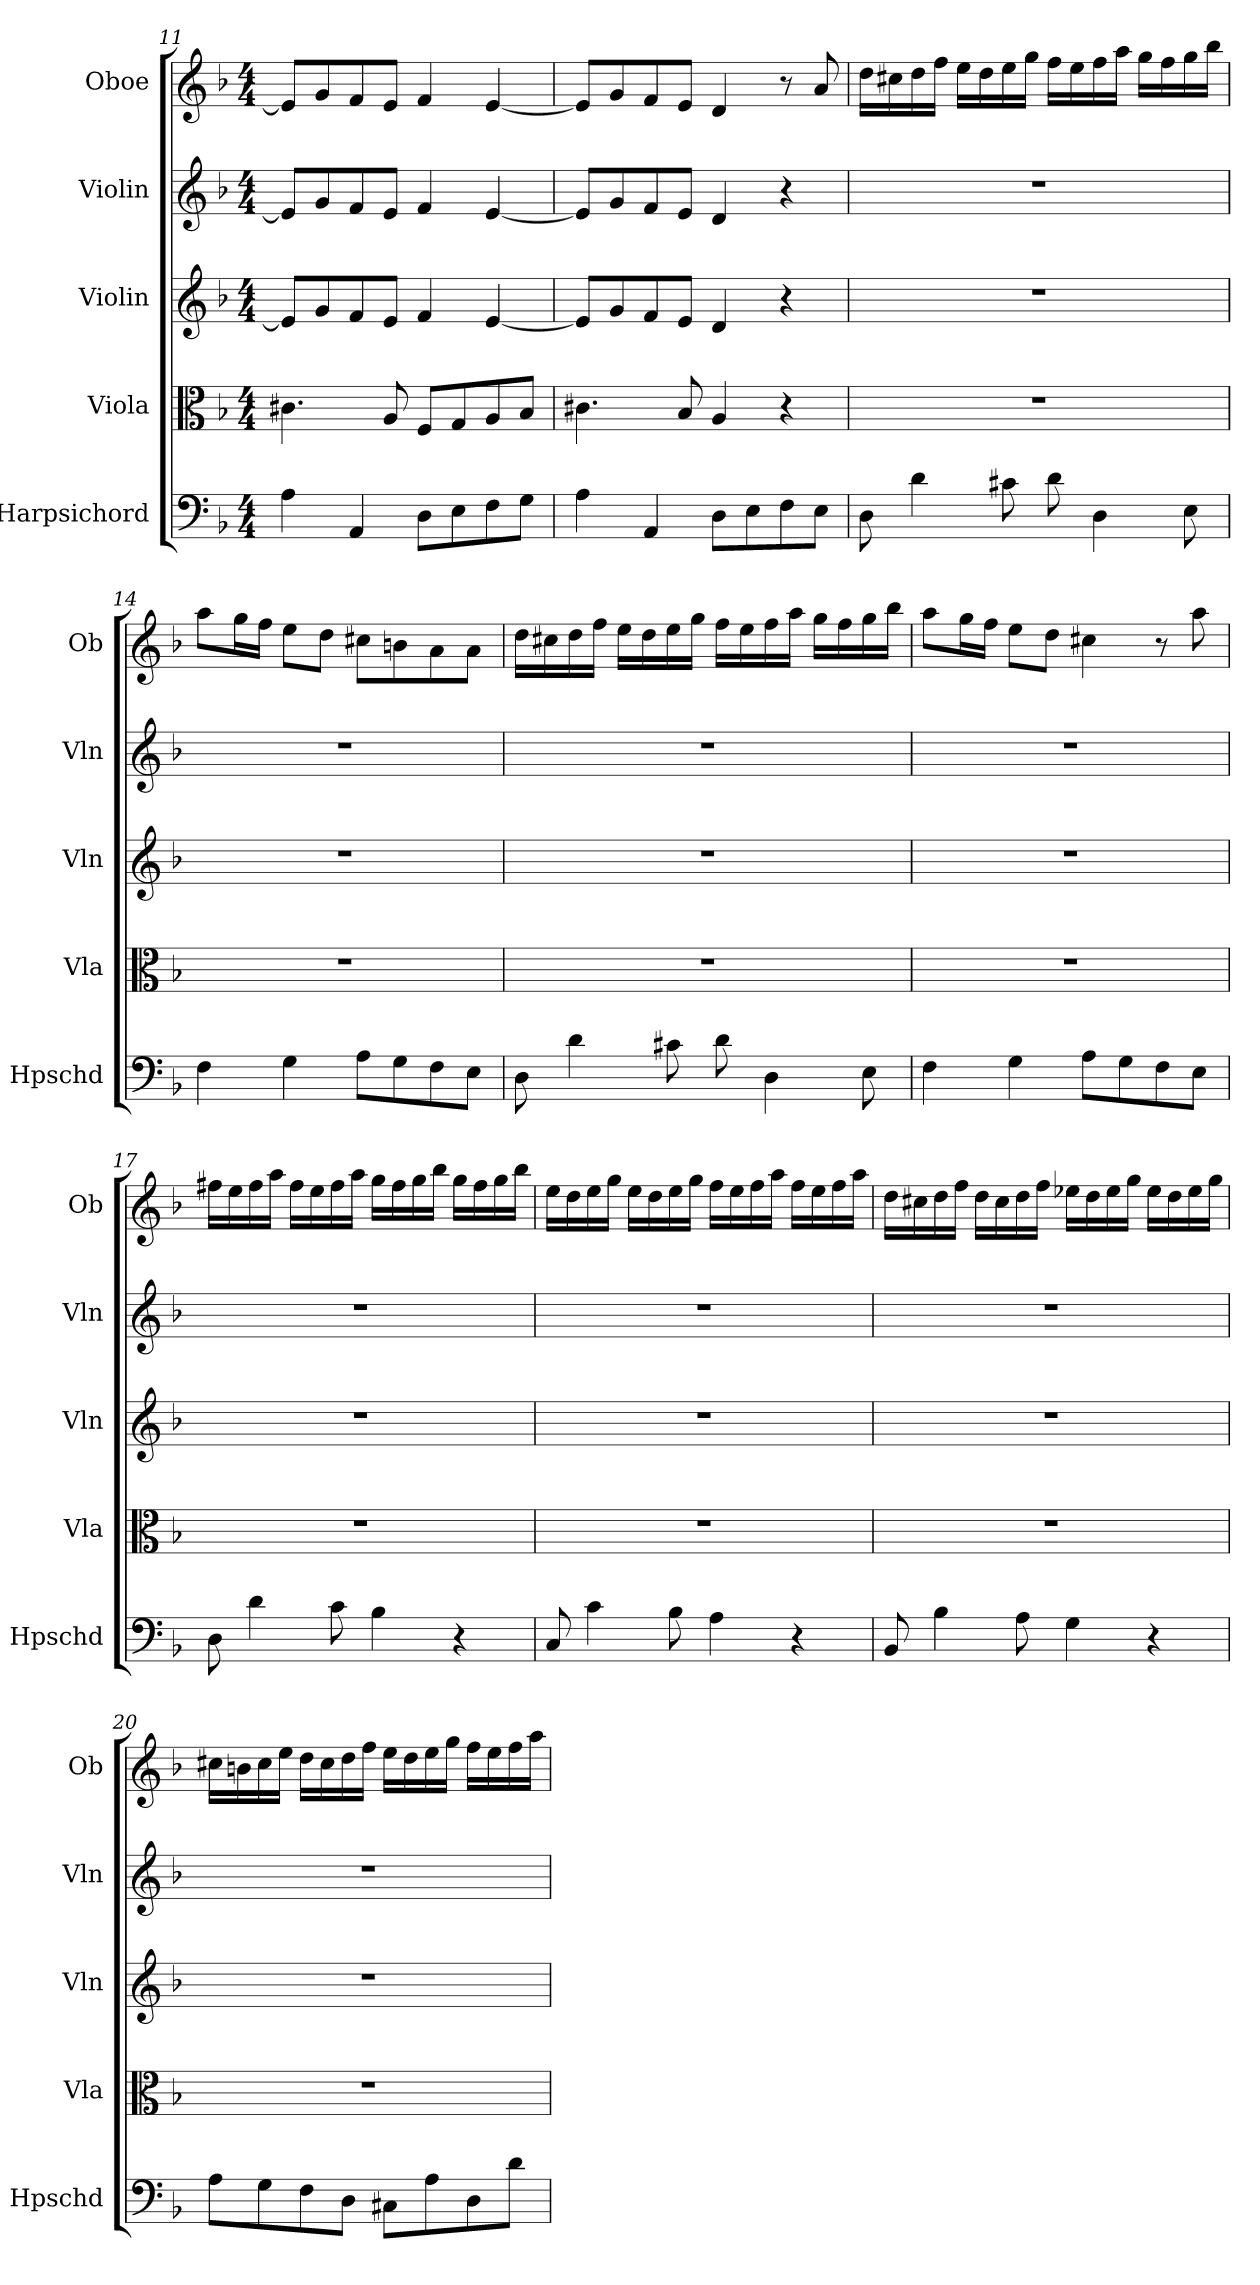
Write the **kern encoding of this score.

**kern	**kern	**kern	**kern	**kern
*part5	*part4	*part3	*part2	*part1
*staff5	*staff4	*staff3	*staff2	*staff1
*I"Harpsichord	*I"Viola	*I"Violin	*I"Violin	*I"Oboe
*I'Hpschd	*I'Vla	*I'Vln	*I'Vln	*I'Ob
*clefF4	*clefC3	*clefG2	*clefG2	*clefG2
*k[b-]	*k[b-]	*k[b-]	*k[b-]	*k[b-]
*d:	*d:	*d:	*d:	*d:
*M4/4	*M4/4	*M4/4	*M4/4	*M4/4
=11	=11	=11	=11	=11
4A\	4.c#X\	8e/L]	8e/L]	8e/L]
.	.	8g/	8g/	8g/
4AA/	.	8f/	8f/	8f/
.	8A/	8e/J	8e/J	8e/J
8D\L	8F/L	4f/	4f/	4f/
8E\	8G/	.	.	.
8F\	8A/	[4e/	[4e/	[4e/
8G\J	8B-/J	.	.	.
=12	=12	=12	=12	=12
4A\	4.c#X\	8e/L]	8e/L]	8e/L]
.	.	8g/	8g/	8g/
4AA/	.	8f/	8f/	8f/
.	8B-/	8e/J	8e/J	8e/J
8D\L	4A/	4d/	4d/	4d/
8E\	.	.	.	.
8F\	4r	4r	4r	8r
8E\J	.	.	.	8a/
=13	=13	=13	=13	=13
8D\	1r	1r	1r	16dd\LL
.	.	.	.	16cc#X\
4d\	.	.	.	16dd\
.	.	.	.	16ff\JJ
.	.	.	.	16ee\LL
.	.	.	.	16dd\
8c#X\	.	.	.	16ee\
.	.	.	.	16gg\JJ
8d\	.	.	.	16ff\LL
.	.	.	.	16ee\
4D\	.	.	.	16ff\
.	.	.	.	16aa\JJ
.	.	.	.	16gg\LL
.	.	.	.	16ff\
8E\	.	.	.	16gg\
.	.	.	.	16bb-\JJ
=14	=14	=14	=14	=14
4F\	1r	1r	1r	8aa\L
.	.	.	.	16gg\L
.	.	.	.	16ff\JJ
4G\	.	.	.	8ee\L
.	.	.	.	8dd\J
8A\L	.	.	.	8cc#X\L
8G\	.	.	.	8bn\
8F\	.	.	.	8a\
8E\J	.	.	.	8a\J
=15	=15	=15	=15	=15
8D\	1r	1r	1r	16dd\LL
.	.	.	.	16cc#X\
4d\	.	.	.	16dd\
.	.	.	.	16ff\JJ
.	.	.	.	16ee\LL
.	.	.	.	16dd\
8c#X\	.	.	.	16ee\
.	.	.	.	16gg\JJ
8d\	.	.	.	16ff\LL
.	.	.	.	16ee\
4D\	.	.	.	16ff\
.	.	.	.	16aa\JJ
.	.	.	.	16gg\LL
.	.	.	.	16ff\
8E\	.	.	.	16gg\
.	.	.	.	16bb-\JJ
=16	=16	=16	=16	=16
4F\	1r	1r	1r	8aa\L
.	.	.	.	16gg\L
.	.	.	.	16ff\JJ
4G\	.	.	.	8ee\L
.	.	.	.	8dd\J
8A\L	.	.	.	4cc#X\
8G\	.	.	.	.
8F\	.	.	.	8r
8E\J	.	.	.	8aa\
=17	=17	=17	=17	=17
8D\	1r	1r	1r	16ff#X\LL
.	.	.	.	16ee\
4d\	.	.	.	16ff#\
.	.	.	.	16aa\JJ
.	.	.	.	16ff#\LL
.	.	.	.	16ee\
8c\	.	.	.	16ff#\
.	.	.	.	16aa\JJ
4B-\	.	.	.	16gg\LL
.	.	.	.	16ff#\
.	.	.	.	16gg\
.	.	.	.	16bb-\JJ
4r	.	.	.	16gg\LL
.	.	.	.	16ff#\
.	.	.	.	16gg\
.	.	.	.	16bb-\JJ
=18	=18	=18	=18	=18
8C/	1r	1r	1r	16ee\LL
.	.	.	.	16dd\
4c\	.	.	.	16ee\
.	.	.	.	16gg\JJ
.	.	.	.	16ee\LL
.	.	.	.	16dd\
8B-\	.	.	.	16ee\
.	.	.	.	16gg\JJ
4A\	.	.	.	16ff\LL
.	.	.	.	16ee\
.	.	.	.	16ff\
.	.	.	.	16aa\JJ
4r	.	.	.	16ff\LL
.	.	.	.	16ee\
.	.	.	.	16ff\
.	.	.	.	16aa\JJ
=19	=19	=19	=19	=19
8BB-/	1r	1r	1r	16dd\LL
.	.	.	.	16cc#X\
4B-\	.	.	.	16dd\
.	.	.	.	16ff\JJ
.	.	.	.	16dd\LL
.	.	.	.	16cc#\
8A\	.	.	.	16dd\
.	.	.	.	16ff\JJ
4G\	.	.	.	16ee-X\LL
.	.	.	.	16dd\
.	.	.	.	16ee-\
.	.	.	.	16gg\JJ
4r	.	.	.	16ee-\LL
.	.	.	.	16dd\
.	.	.	.	16ee-\
.	.	.	.	16gg\JJ
=20	=20	=20	=20	=20
8A\L	1r	1r	1r	16cc#X\LL
.	.	.	.	16bn\
8G\	.	.	.	16cc#\
.	.	.	.	16ee\JJ
8F\	.	.	.	16dd\LL
.	.	.	.	16cc#\
8D\J	.	.	.	16dd\
.	.	.	.	16ff\JJ
8C#X\L	.	.	.	16ee\LL
.	.	.	.	16dd\
8A\	.	.	.	16ee\
.	.	.	.	16gg\JJ
8D\	.	.	.	16ff\LL
.	.	.	.	16ee\
8d\J	.	.	.	16ff\
.	.	.	.	16aa\JJ
=	=	=	=	=
*-	*-	*-	*-	*-
